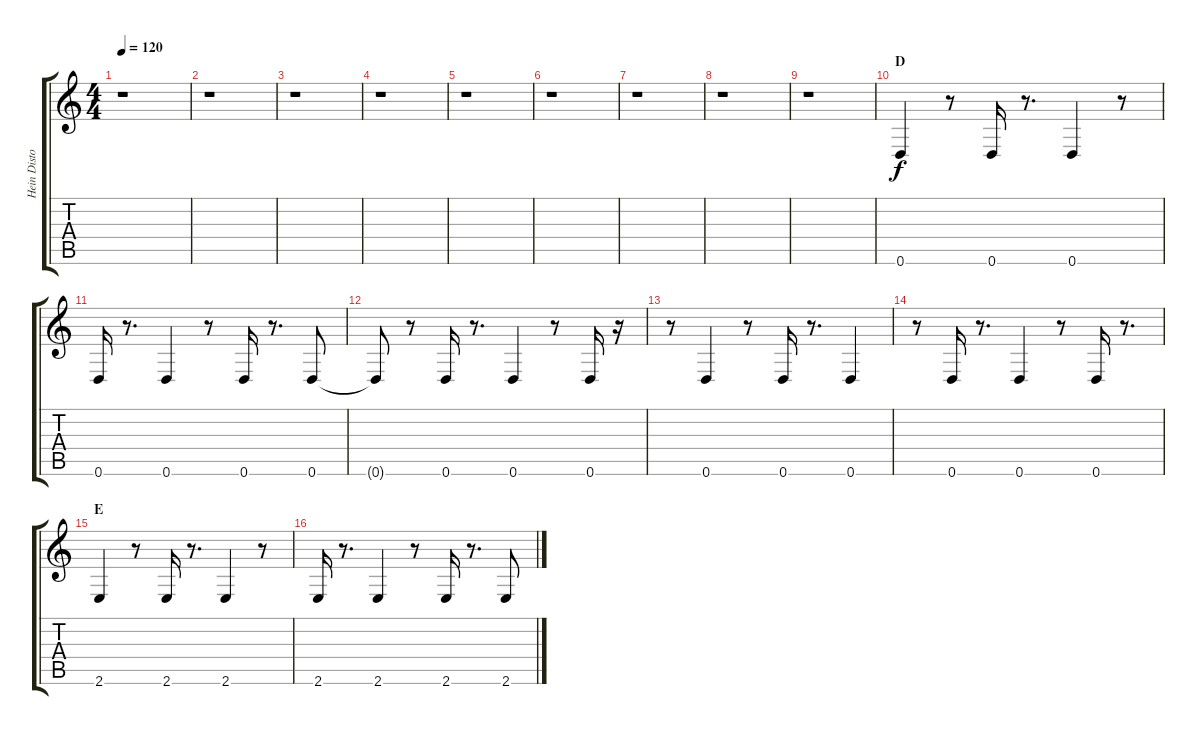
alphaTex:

\track ("Hein Distortion 1" "Hein Disto") {instrument distortionguitar}
\staff {score tabs}
\tuning (E4 B3 G3 D3 A2 D2) {hide}
\ts (4 4)
\tempo 120
\clef g2
\ks c
r.1{dy f} |
r.1 |
r.1 |
r.1 |
r.1 |
r.1 |
r.1 |
r.1 |
r.1 |
\section ("" "D")
0.6.4 r.8 0.6.16 r.8{d} 0.6.4 r.8 |
0.6.16 r.8{d} 0.6.4 r.8 0.6.16 r.8{d} 0.6.8 |
0.6{t}.8 r.8 0.6.16 r.8{d} 0.6.4 r.8 0.6.16 r.16 |
r.8 0.6.4 r.8 0.6.16 r.8{d} 0.6.4 |
r.8 0.6.16 r.8{d} 0.6.4 r.8 0.6.16 r.8{d} |
\section ("" "E")
2.6.4 r.8 2.6.16 r.8{d} 2.6.4 r.8 |
2.6.16 r.8{d} 2.6.4 r.8 2.6.16 r.8{d} 2.6.8
